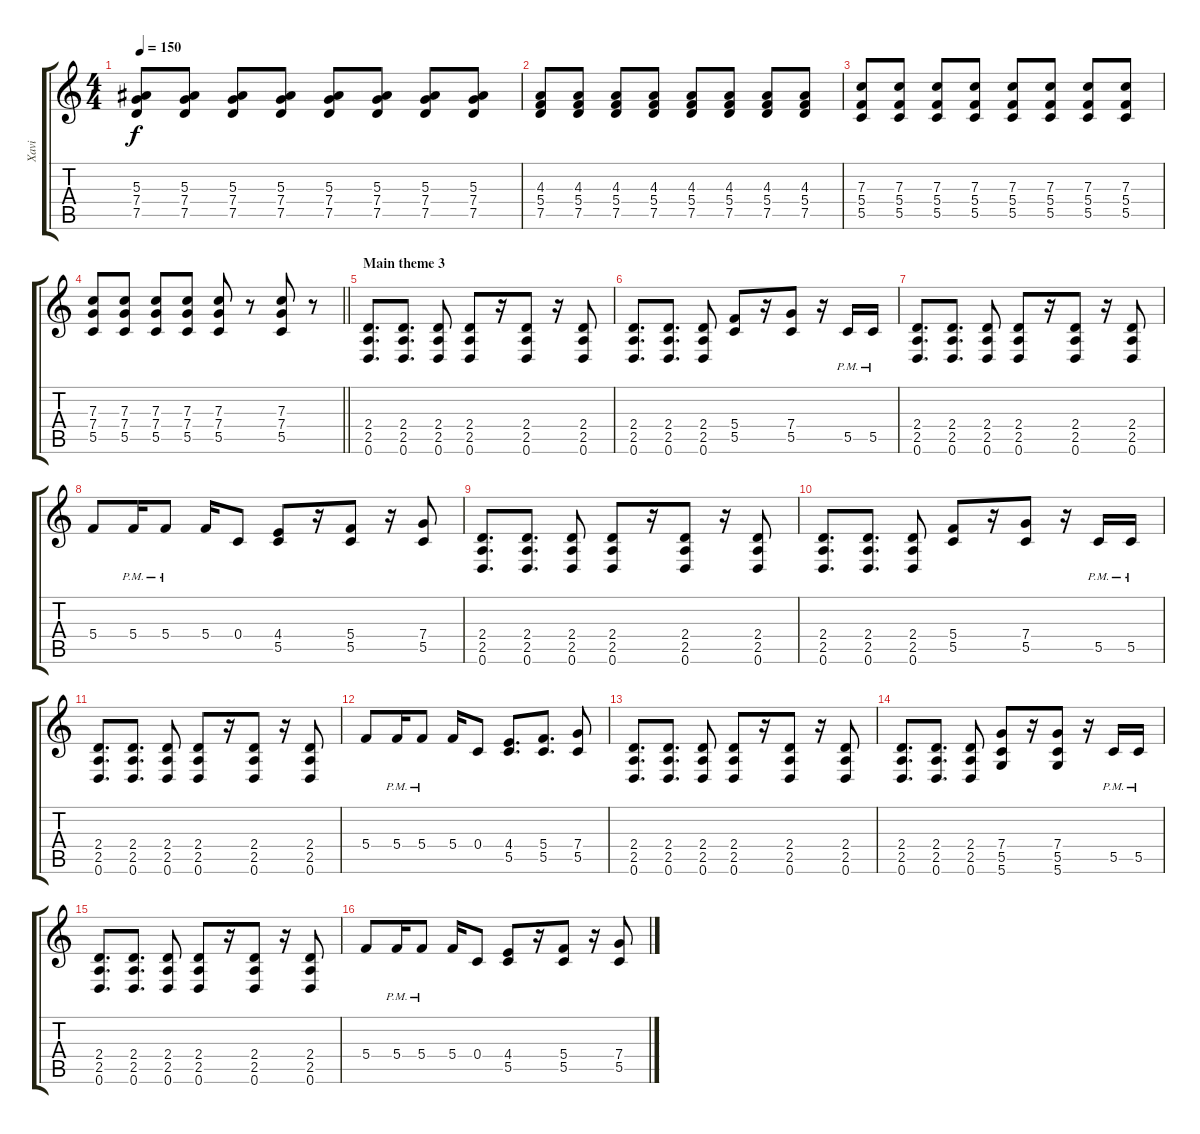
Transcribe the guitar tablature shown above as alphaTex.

\track ("Xavi" "Xavi") {instrument distortionguitar}
\staff {score tabs}
\tuning (D4 A3 F3 C3 G2 D2) {hide}
\ts (4 4)
\tempo 150
\clef g2
\ks c
(5.3 7.4 7.5).8{dy f} (5.3 7.4 7.5).8 (5.3 7.4 7.5).8 (5.3 7.4 7.5).8 (5.3 7.4 7.5).8 (5.3 7.4 7.5).8 (5.3 7.4 7.5).8 (5.3 7.4 7.5).8 |
(4.3 5.4 7.5).8 (4.3 5.4 7.5).8 (4.3 5.4 7.5).8 (4.3 5.4 7.5).8 (4.3 5.4 7.5).8 (4.3 5.4 7.5).8 (4.3 5.4 7.5).8 (4.3 5.4 7.5).8 |
(7.3 5.4 5.5).8 (7.3 5.4 5.5).8 (7.3 5.4 5.5).8 (7.3 5.4 5.5).8 (7.3 5.4 5.5).8 (7.3 5.4 5.5).8 (7.3 5.4 5.5).8 (7.3 5.4 5.5).8 |
\barLineRight lightlight
(7.3 7.4 5.5).8 (7.3 7.4 5.5).8 (7.3 7.4 5.5).8 (7.3 7.4 5.5).8 (7.3 7.4 5.5).8 r.8 (7.3 7.4 5.5).8 r.8 |
\section ("" "Main theme 3")
(2.4 2.5 0.6).8{d} (2.4 2.5 0.6).8{d} (2.4 2.5 0.6).8 (2.4 2.5 0.6).8 r.16 (2.4 2.5 0.6).8 r.16 (2.4 2.5 0.6).8 |
(2.4 2.5 0.6).8{d} (2.4 2.5 0.6).8{d} (2.4 2.5 0.6).8 (5.4 5.5).8 r.16 (7.4 5.5).8 r.16 5.5{pm}.16 5.5{pm}.16 |
(2.4 2.5 0.6).8{d} (2.4 2.5 0.6).8{d} (2.4 2.5 0.6).8 (2.4 2.5 0.6).8 r.16 (2.4 2.5 0.6).8 r.16 (2.4 2.5 0.6).8 |
5.4.8 5.4{pm}.16 5.4{pm}.8 5.4.16 0.4.8 (4.4 5.5).8 r.16 (5.4 5.5).8 r.16 (7.4 5.5).8 |
(2.4 2.5 0.6).8{d} (2.4 2.5 0.6).8{d} (2.4 2.5 0.6).8 (2.4 2.5 0.6).8 r.16 (2.4 2.5 0.6).8 r.16 (2.4 2.5 0.6).8 |
(2.4 2.5 0.6).8{d} (2.4 2.5 0.6).8{d} (2.4 2.5 0.6).8 (5.4 5.5).8 r.16 (7.4 5.5).8 r.16 5.5{pm}.16 5.5{pm}.16 |
(2.4 2.5 0.6).8{d} (2.4 2.5 0.6).8{d} (2.4 2.5 0.6).8 (2.4 2.5 0.6).8 r.16 (2.4 2.5 0.6).8 r.16 (2.4 2.5 0.6).8 |
5.4.8 5.4{pm}.16 5.4{pm}.8 5.4.16 0.4.8 (4.4 5.5).8{d} (5.4 5.5).8{d} (7.4 5.5).8 |
(2.4 2.5 0.6).8{d} (2.4 2.5 0.6).8{d} (2.4 2.5 0.6).8 (2.4 2.5 0.6).8 r.16 (2.4 2.5 0.6).8 r.16 (2.4 2.5 0.6).8 |
(2.4 2.5 0.6).8{d} (2.4 2.5 0.6).8{d} (2.4 2.5 0.6).8 (7.4 5.5 5.6).8 r.16 (7.4 5.5 5.6).8 r.16 5.5{pm}.16 5.5{pm}.16 |
(2.4 2.5 0.6).8{d} (2.4 2.5 0.6).8{d} (2.4 2.5 0.6).8 (2.4 2.5 0.6).8 r.16 (2.4 2.5 0.6).8 r.16 (2.4 2.5 0.6).8 |
5.4.8 5.4{pm}.16 5.4{pm}.8 5.4.16 0.4.8 (4.4 5.5).8 r.16 (5.4 5.5).8 r.16 (7.4 5.5).8
